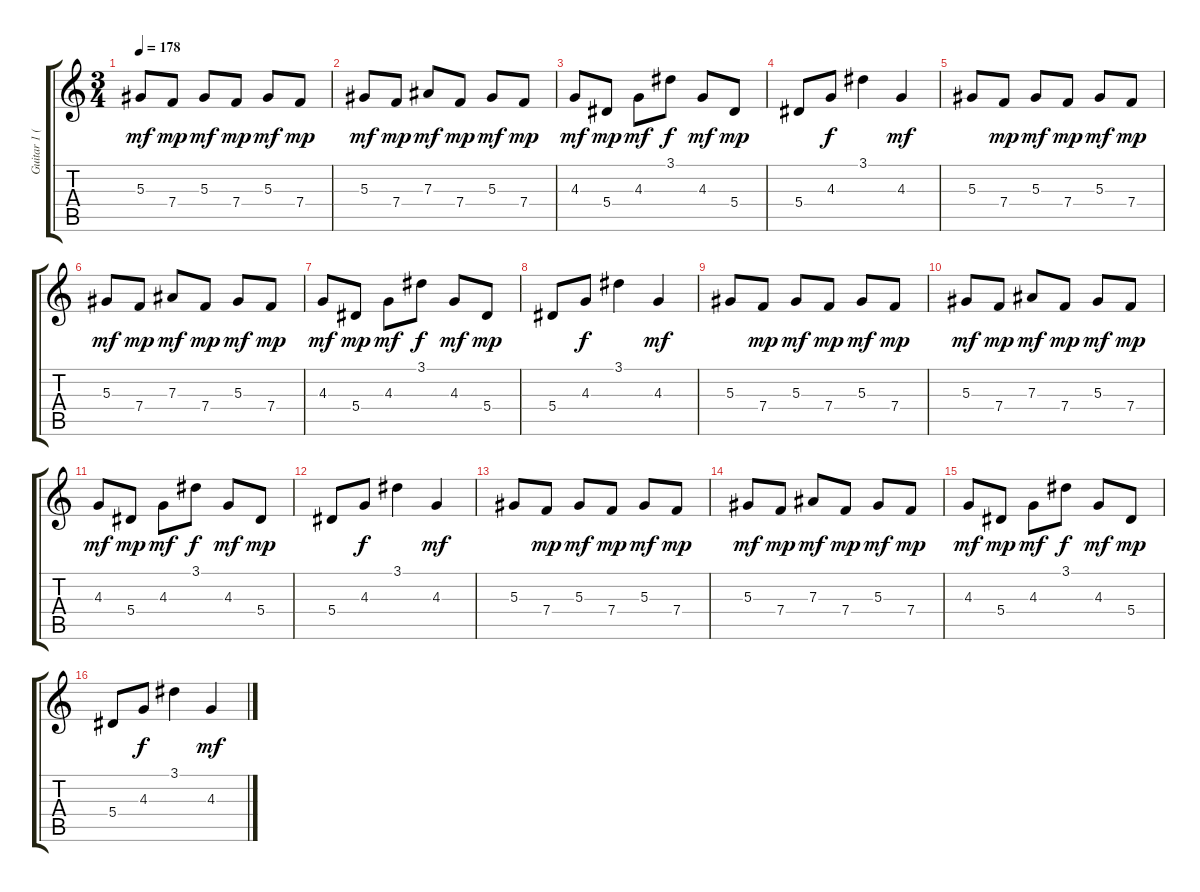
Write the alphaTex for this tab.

\track ("Guitar 1 (Lead)" "Guitar 1 (") {instrument distortionguitar}
\staff {score tabs}
\tuning (C4 G3 Eb3 Bb2 F2 C2) {hide}
\ts (3 4)
\tempo 178
\clef g2
\ks c
5.3.8{dy mf} 7.4.8{dy mp} 5.3.8{dy mf} 7.4.8{dy mp} 5.3.8{dy mf} 7.4.8{dy mp} |
5.3.8{dy mf} 7.4.8{dy mp} 7.3.8{dy mf} 7.4.8{dy mp} 5.3.8{dy mf} 7.4.8{dy mp} |
4.3.8{dy mf} 5.4.8{dy mp} 4.3.8{dy mf} 3.1.8{dy f} 4.3.8{dy mf} 5.4.8{dy mp} |
5.4.8 4.3.8{dy f} 3.1.4 4.3.4{dy mf} |
5.3.8 7.4.8{dy mp} 5.3.8{dy mf} 7.4.8{dy mp} 5.3.8{dy mf} 7.4.8{dy mp} |
5.3.8{dy mf} 7.4.8{dy mp} 7.3.8{dy mf} 7.4.8{dy mp} 5.3.8{dy mf} 7.4.8{dy mp} |
4.3.8{dy mf} 5.4.8{dy mp} 4.3.8{dy mf} 3.1.8{dy f} 4.3.8{dy mf} 5.4.8{dy mp} |
5.4.8 4.3.8{dy f} 3.1.4 4.3.4{dy mf} |
5.3.8 7.4.8{dy mp} 5.3.8{dy mf} 7.4.8{dy mp} 5.3.8{dy mf} 7.4.8{dy mp} |
5.3.8{dy mf} 7.4.8{dy mp} 7.3.8{dy mf} 7.4.8{dy mp} 5.3.8{dy mf} 7.4.8{dy mp} |
4.3.8{dy mf} 5.4.8{dy mp} 4.3.8{dy mf} 3.1.8{dy f} 4.3.8{dy mf} 5.4.8{dy mp} |
5.4.8 4.3.8{dy f} 3.1.4 4.3.4{dy mf} |
5.3.8 7.4.8{dy mp} 5.3.8{dy mf} 7.4.8{dy mp} 5.3.8{dy mf} 7.4.8{dy mp} |
5.3.8{dy mf} 7.4.8{dy mp} 7.3.8{dy mf} 7.4.8{dy mp} 5.3.8{dy mf} 7.4.8{dy mp} |
4.3.8{dy mf} 5.4.8{dy mp} 4.3.8{dy mf} 3.1.8{dy f} 4.3.8{dy mf} 5.4.8{dy mp} |
5.4.8 4.3.8{dy f} 3.1.4 4.3.4{dy mf}
